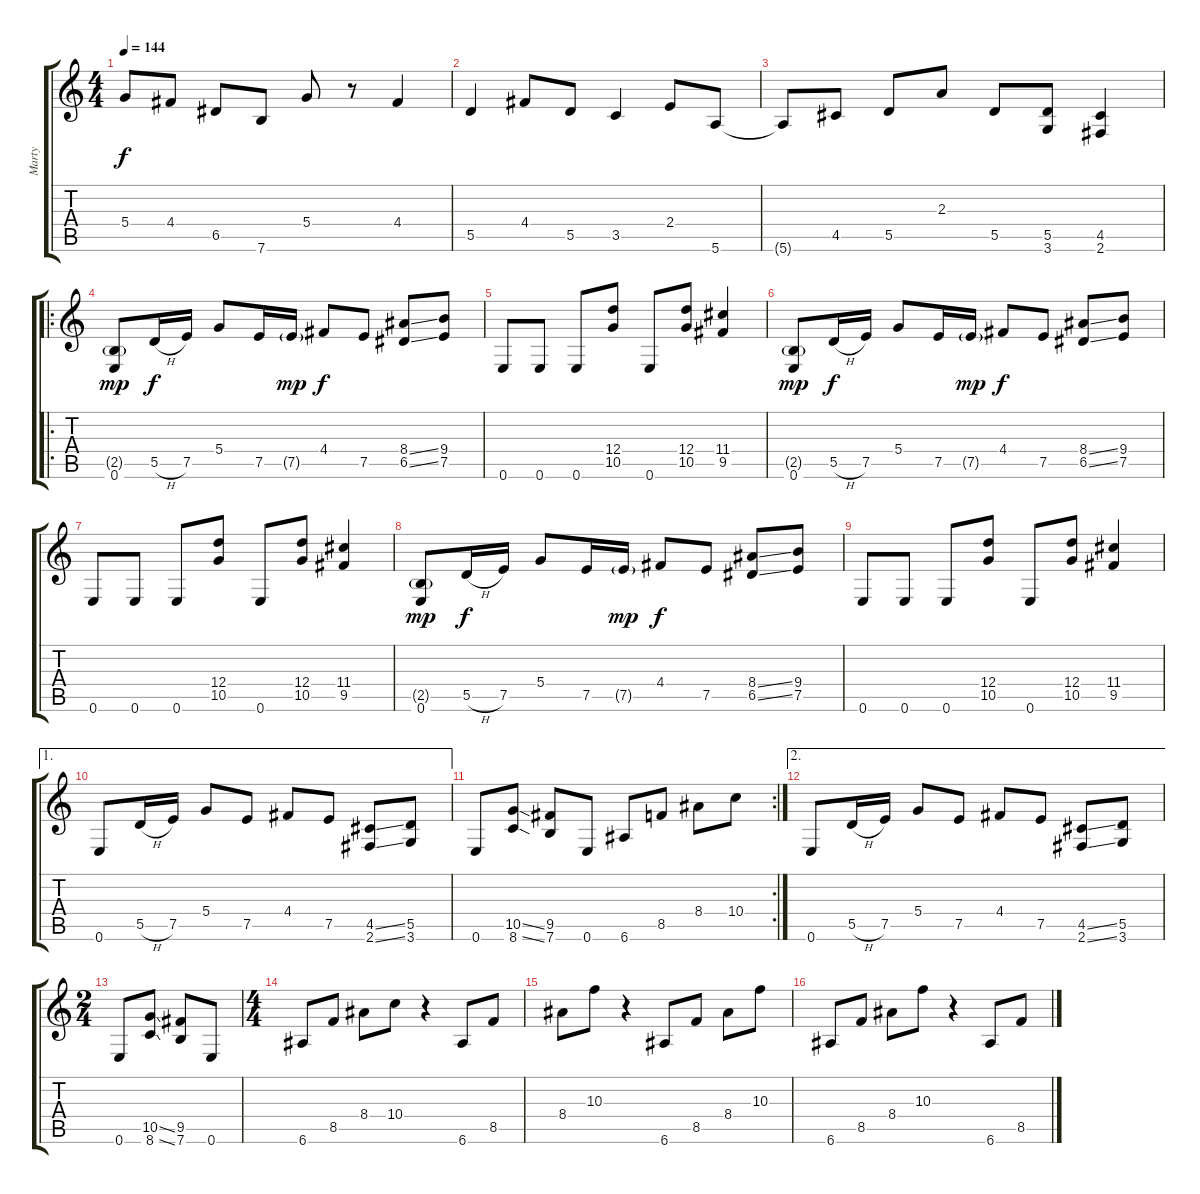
\track ("Marty" "Marty") {instrument distortionguitar}
\staff {score tabs}
\tuning (E4 B3 G3 D3 A2 E2) {hide}
\ts (4 4)
\tempo 144
\clef g2
\ks c
5.4.8{dy f} 4.4.8 6.5.8 7.6.8 5.4.8 r.8 4.4.4 |
5.5.4 4.4.8 5.5.8 3.5.4 2.4.8 5.6.8 |
5.6{t}.8 4.5.8 5.5.8 2.3.8 5.5.8 (5.5 3.6).8 (4.5 2.6).4 |
\ro
(2.5{g} 0.6).8{dy mp} 5.5{h}.16{dy f} 7.5.16 5.4.8 7.5.16 7.5{g}.16{dy mp} 4.4.8{dy f} 7.5.8 (8.4{ss} 6.5{ss}).8 (9.4 7.5).8 |
0.6.8 0.6.8 0.6.8 (12.4 10.5).8 0.6.8 (12.4 10.5).8 (11.4 9.5).4 |
(2.5{g} 0.6).8{dy mp} 5.5{h}.16{dy f} 7.5.16 5.4.8 7.5.16 7.5{g}.16{dy mp} 4.4.8{dy f} 7.5.8 (8.4{ss} 6.5{ss}).8 (9.4 7.5).8 |
0.6.8 0.6.8 0.6.8 (12.4 10.5).8 0.6.8 (12.4 10.5).8 (11.4 9.5).4 |
(2.5{g} 0.6).8{dy mp} 5.5{h}.16{dy f} 7.5.16 5.4.8 7.5.16 7.5{g}.16{dy mp} 4.4.8{dy f} 7.5.8 (8.4{ss} 6.5{ss}).8 (9.4 7.5).8 |
0.6.8 0.6.8 0.6.8 (12.4 10.5).8 0.6.8 (12.4 10.5).8 (11.4 9.5).4 |
\ae 1
0.6.8 5.5{h}.16 7.5.16 5.4.8 7.5.8 4.4.8 7.5.8 (4.5{ss} 2.6{ss}).8 (5.5 3.6).8 |
\rc 2
0.6.8 (10.5{ss} 8.6{ss}).8 (9.5 7.6).8 0.6.8 6.6.8 8.5.8 8.4.8 10.4.8 |
\ae 2
0.6.8 5.5{h}.16 7.5.16 5.4.8 7.5.8 4.4.8 7.5.8 (4.5{ss} 2.6{ss}).8 (5.5 3.6).8 |
\ts (2 4)
0.6.8 (10.5{ss} 8.6{ss}).8 (9.5 7.6).8 0.6.8 |
\ts (4 4)
6.6.8 8.5.8 8.4.8 10.4.8 r.4 6.6.8 8.5.8 |
8.4.8 10.3.8 r.4 6.6.8 8.5.8 8.4.8 10.3.8 |
6.6.8 8.5.8 8.4.8 10.3.8 r.4 6.6.8 8.5.8
